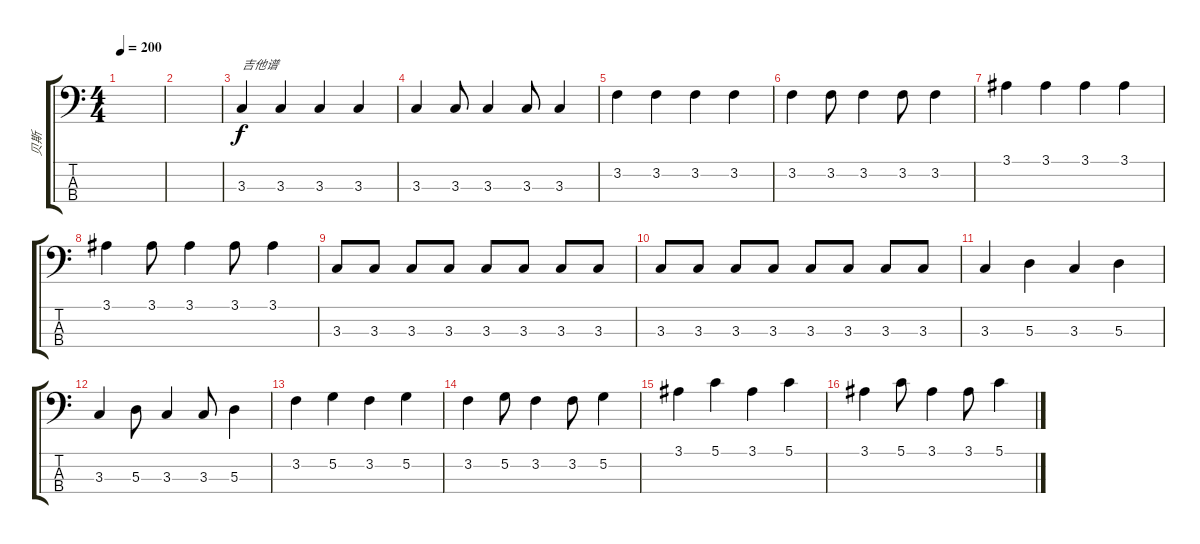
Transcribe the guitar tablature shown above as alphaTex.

\track ("贝斯" "贝斯") {instrument acousticguitarsteel}
\staff {score tabs}
\tuning (G2 D2 A1 E1) {hide}
\ts (4 4)
\tempo 200
\clef f4
\ks c
|
|
3.3.4{txt "吉他谱"} 3.3.4 3.3.4 3.3.4 |
3.3.4 3.3.8 3.3.4 3.3.8 3.3.4 |
3.2.4 3.2.4 3.2.4 3.2.4 |
3.2.4 3.2.8 3.2.4 3.2.8 3.2.4 |
3.1.4 3.1.4 3.1.4 3.1.4 |
3.1.4 3.1.8 3.1.4 3.1.8 3.1.4 |
3.3.8 3.3.8 3.3.8 3.3.8 3.3.8 3.3.8 3.3.8 3.3.8 |
3.3.8 3.3.8 3.3.8 3.3.8 3.3.8 3.3.8 3.3.8 3.3.8 |
3.3.4 5.3.4 3.3.4 5.3.4 |
3.3.4 5.3.8 3.3.4 3.3.8 5.3.4 |
3.2.4 5.2.4 3.2.4 5.2.4 |
3.2.4 5.2.8 3.2.4 3.2.8 5.2.4 |
3.1.4 5.1.4 3.1.4 5.1.4 |
3.1.4 5.1.8 3.1.4 3.1.8 5.1.4
